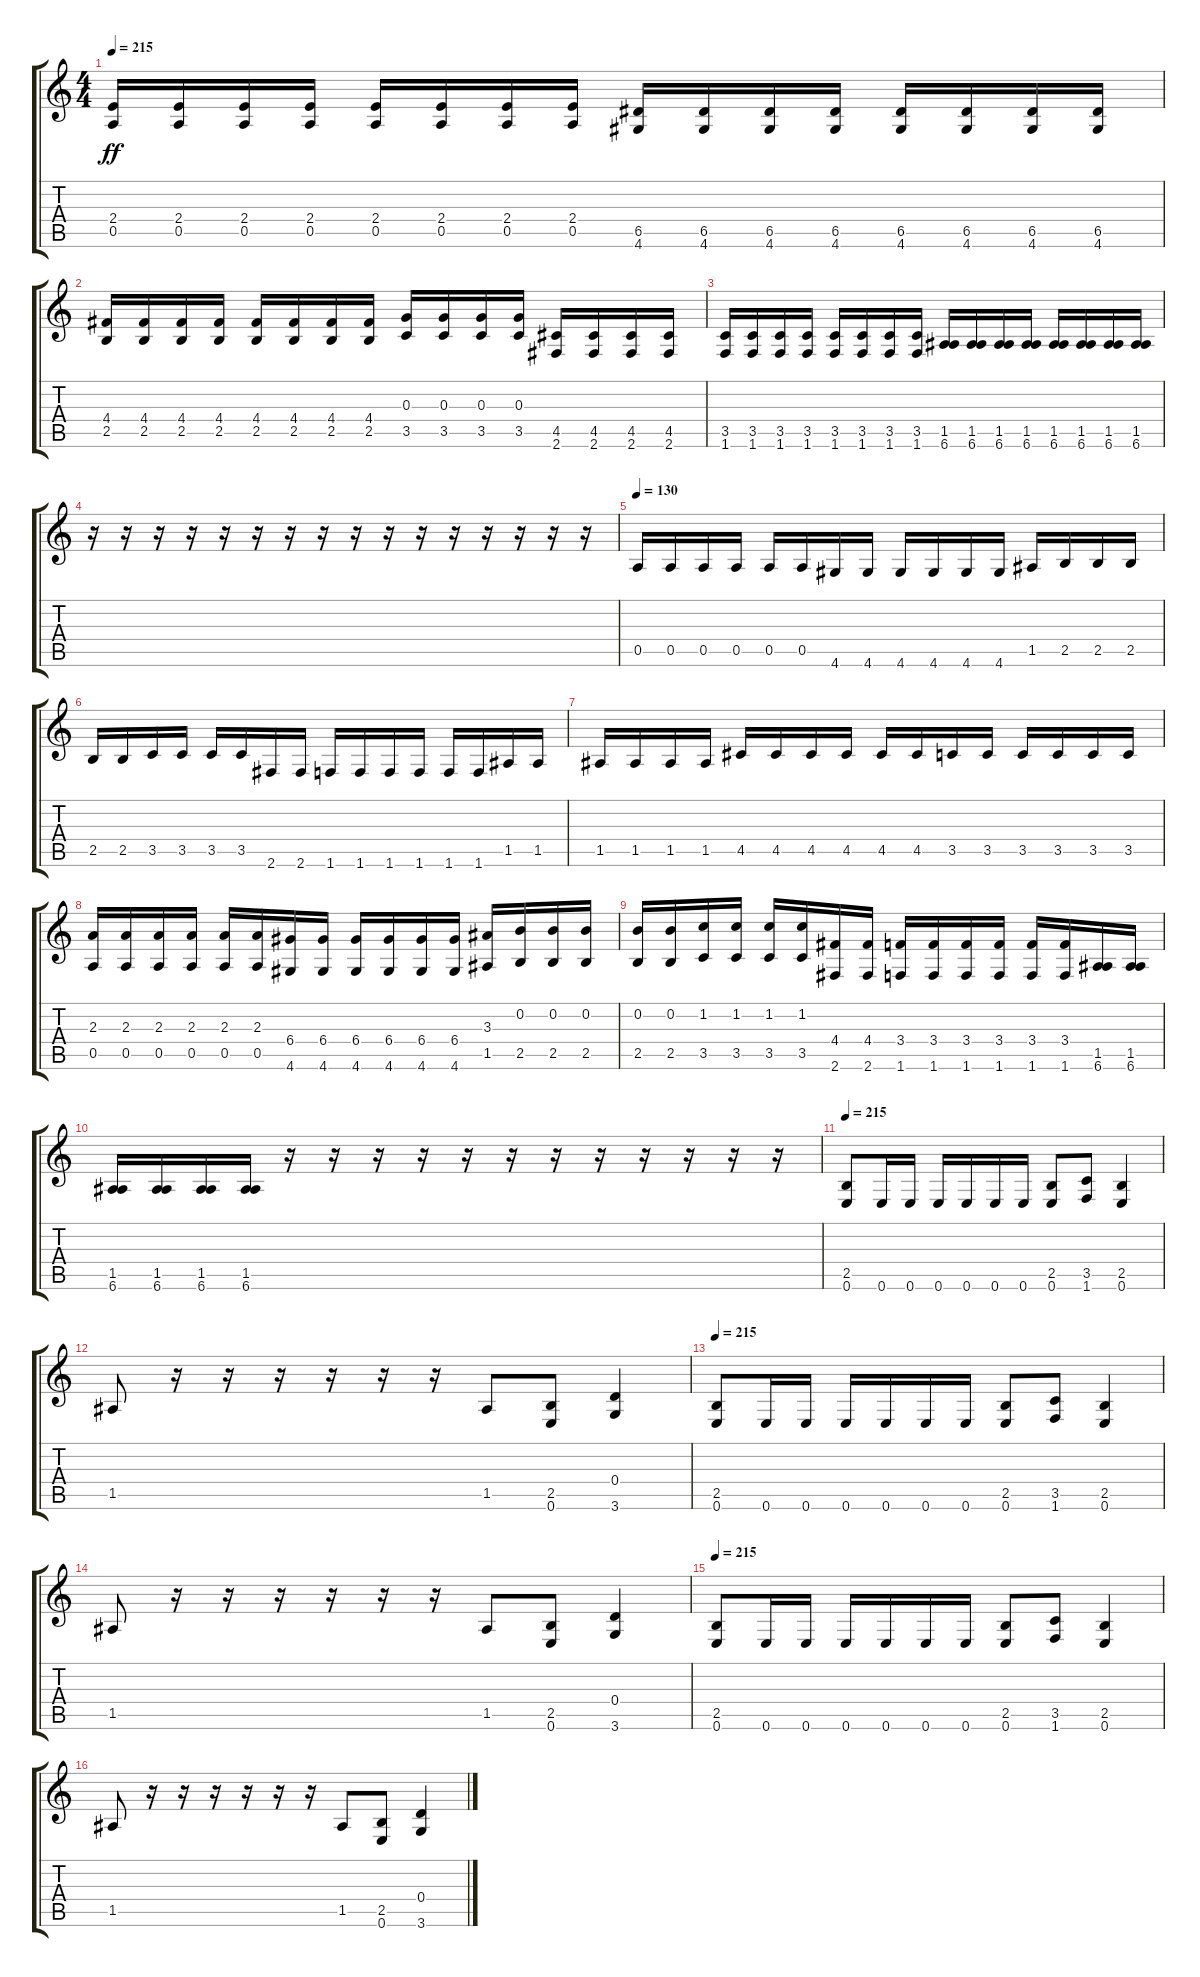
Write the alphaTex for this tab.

\track "" {instrument distortionguitar}
\staff {score tabs}
\tuning (E4 B3 G3 D3 A2 E2) {hide}
\ts (4 4)
\tempo 215
\clef g2
\ks c
(2.4 0.5).16{dy ff} (2.4 0.5).16 (2.4 0.5).16 (2.4 0.5).16 (2.4 0.5).16 (2.4 0.5).16 (2.4 0.5).16 (2.4 0.5).16 (6.5 4.6).16 (6.5 4.6).16 (6.5 4.6).16 (6.5 4.6).16 (6.5 4.6).16 (6.5 4.6).16 (6.5 4.6).16 (6.5 4.6).16 |
(4.4 2.5).16 (4.4 2.5).16 (4.4 2.5).16 (4.4 2.5).16 (4.4 2.5).16 (4.4 2.5).16 (4.4 2.5).16 (4.4 2.5).16 (0.3 3.5).16 (0.3 3.5).16 (0.3 3.5).16 (0.3 3.5).16 (4.5 2.6).16 (4.5 2.6).16 (4.5 2.6).16 (4.5 2.6).16 |
(3.5 1.6).16 (3.5 1.6).16 (3.5 1.6).16 (3.5 1.6).16 (3.5 1.6).16 (3.5 1.6).16 (3.5 1.6).16 (3.5 1.6).16 (1.5 6.6).16 (1.5 6.6).16 (1.5 6.6).16 (1.5 6.6).16 (1.5 6.6).16 (1.5 6.6).16 (1.5 6.6).16 (1.5 6.6).16 |
r.16 r.16 r.16 r.16 r.16 r.16 r.16 r.16 r.16 r.16 r.16 r.16 r.16 r.16 r.16 r.16 |
\tempo 130
0.5.16 0.5.16 0.5.16 0.5.16 0.5.16 0.5.16 4.6.16 4.6.16 4.6.16 4.6.16 4.6.16 4.6.16 1.5.16 2.5.16 2.5.16 2.5.16 |
2.5.16 2.5.16 3.5.16 3.5.16 3.5.16 3.5.16 2.6.16 2.6.16 1.6.16 1.6.16 1.6.16 1.6.16 1.6.16 1.6.16 1.5.16 1.5.16 |
1.5.16 1.5.16 1.5.16 1.5.16 4.5.16 4.5.16 4.5.16 4.5.16 4.5.16 4.5.16 3.5.16 3.5.16 3.5.16 3.5.16 3.5.16 3.5.16 |
(2.3 0.5).16 (2.3 0.5).16 (2.3 0.5).16 (2.3 0.5).16 (2.3 0.5).16 (2.3 0.5).16 (6.4 4.6).16 (6.4 4.6).16 (6.4 4.6).16 (6.4 4.6).16 (6.4 4.6).16 (6.4 4.6).16 (3.3 1.5).16 (0.2 2.5).16 (0.2 2.5).16 (0.2 2.5).16 |
(0.2 2.5).16 (0.2 2.5).16 (1.2 3.5).16 (1.2 3.5).16 (1.2 3.5).16 (1.2 3.5).16 (4.4 2.6).16 (4.4 2.6).16 (3.4 1.6).16 (3.4 1.6).16 (3.4 1.6).16 (3.4 1.6).16 (3.4 1.6).16 (3.4 1.6).16 (1.5 6.6).16 (1.5 6.6).16 |
(1.5 6.6).16 (1.5 6.6).16 (1.5 6.6).16 (1.5 6.6).16 r.16 r.16 r.16 r.16 r.16 r.16 r.16 r.16 r.16 r.16 r.16 r.16 |
\tempo 215
(2.5 0.6).8 0.6.16 0.6.16 0.6.16 0.6.16 0.6.16 0.6.16 (2.5 0.6).8 (3.5 1.6).8 (2.5 0.6).4 |
1.5.8 r.16 r.16 r.16 r.16 r.16 r.16 1.5.8 (2.5 0.6).8 (0.4 3.6).4 |
\tempo 215
(2.5 0.6).8 0.6.16 0.6.16 0.6.16 0.6.16 0.6.16 0.6.16 (2.5 0.6).8 (3.5 1.6).8 (2.5 0.6).4 |
1.5.8 r.16 r.16 r.16 r.16 r.16 r.16 1.5.8 (2.5 0.6).8 (0.4 3.6).4 |
\tempo 215
(2.5 0.6).8 0.6.16 0.6.16 0.6.16 0.6.16 0.6.16 0.6.16 (2.5 0.6).8 (3.5 1.6).8 (2.5 0.6).4 |
1.5.8 r.16 r.16 r.16 r.16 r.16 r.16 1.5.8 (2.5 0.6).8 (0.4 3.6).4
